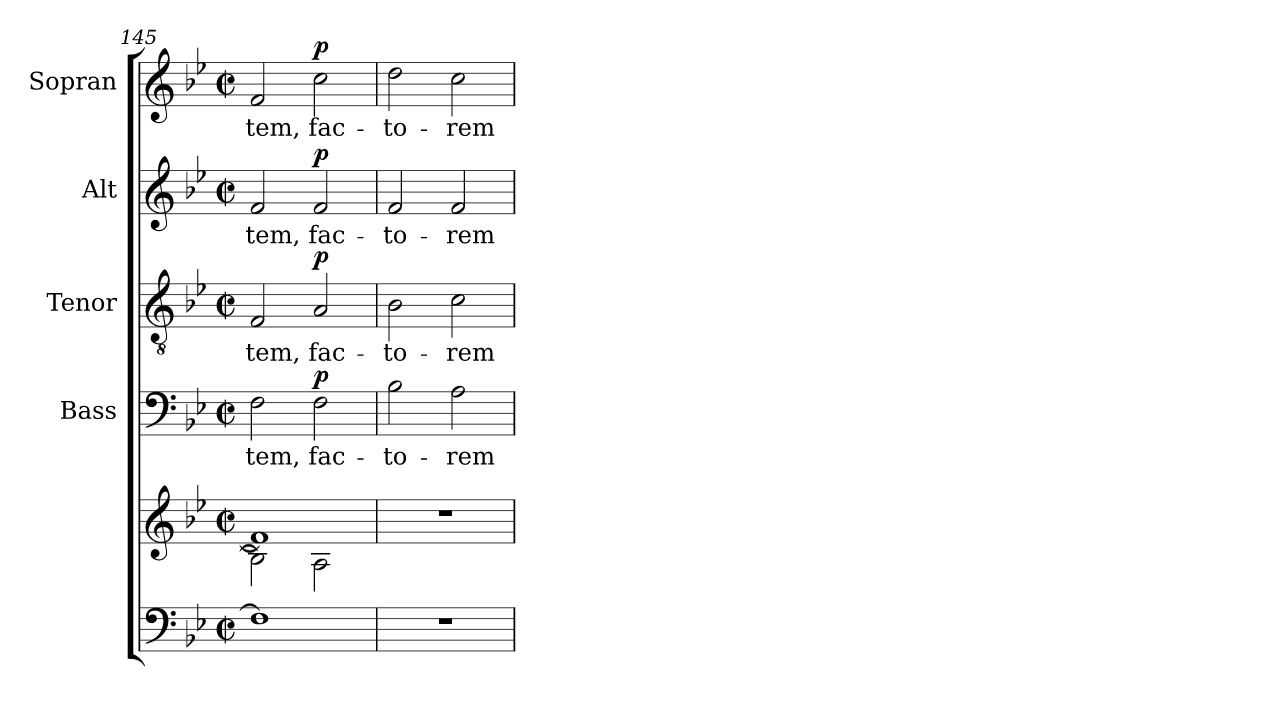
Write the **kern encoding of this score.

**kern	**kern	**kern	**text	**dynam	**kern	**text	**dynam	**kern	**text	**dynam	**kern	**text	**dynam
*part5	*part5	*part4	*part4	*part4	*part3	*part3	*part3	*part2	*part2	*part2	*part1	*part1	*part1
*staff6	*staff5	*staff4	*staff4	*staff4	*staff3	*staff3	*staff3	*staff2	*staff2	*staff2	*staff1	*staff1	*staff1
*	*	*I"Bass	*	*	*I"Tenor	*	*	*I"Alt	*	*	*I"Sopran	*	*
*	*	*I'B.	*	*	*I'T.	*	*	*I'A.	*	*	*I'S.	*	*
*clefF4	*clefG2	*clefF4	*	*	*clefGv2	*	*	*clefG2	*	*	*clefG2	*	*
*k[b-e-]	*k[b-e-]	*k[b-e-]	*	*	*k[b-e-]	*	*	*k[b-e-]	*	*	*k[b-e-]	*	*
*B-:	*B-:	*B-:	*	*	*B-:	*	*	*B-:	*	*	*B-:	*	*
*M2/2	*M2/2	*M2/2	*	*	*M2/2	*	*	*M2/2	*	*	*M2/2	*	*
*met(c|)	*met(c|)	*met(c|)	*	*	*met(c|)	*	*	*met(c|)	*	*	*met(c|)	*	*
=145	=145	=145	=145	=145	=145	=145	=145	=145	=145	=145	=145	=145	=145
*	*^	*	*	*	*	*	*	*	*	*	*	*	*
!	!	!	!	!LO:LY:b	!	!	!LO:LY:b	!	!	!LO:LY:b	!	!	!LO:LY:b	!
1F]	1f]	2B-\]	2F\	-tem,	.	2F/	-tem,	.	2f/	-tem,	.	2f/	-tem,	.
!	!	!	!	!LO:LY:b	!LO:DY:a	!	!LO:LY:b	!LO:DY:a	!	!LO:LY:b	!LO:DY:a	!	!LO:LY:b	!LO:DY:a
.	.	2A\	2F\	fac-	p	2A/	fac-	p	2f/	fac-	p	2cc\	fac-	p
=146	=146	=146	=146	=146	=146	=146	=146	=146	=146	=146	=146	=146	=146	=146
!	!	!	!	!LO:LY:b	!	!	!LO:LY:b	!	!	!LO:LY:b	!	!	!LO:LY:b	!
*	*v	*v	*	*	*	*	*	*	*	*	*	*	*	*
1r	1r	2B-\	-to-	.	2B-\	-to-	.	2f/	-to-	.	2dd\	-to-	.
!	!	!	!LO:LY:b	!	!	!LO:LY:b	!	!	!LO:LY:b	!	!	!LO:LY:b	!
.	.	2A\	-rem	.	2c\	-rem	.	2f/	-rem	.	2cc\	-rem	.
=	=	=	=	=	=	=	=	=	=	=	=	=	=
*-	*-	*-	*-	*-	*-	*-	*-	*-	*-	*-	*-	*-	*-
